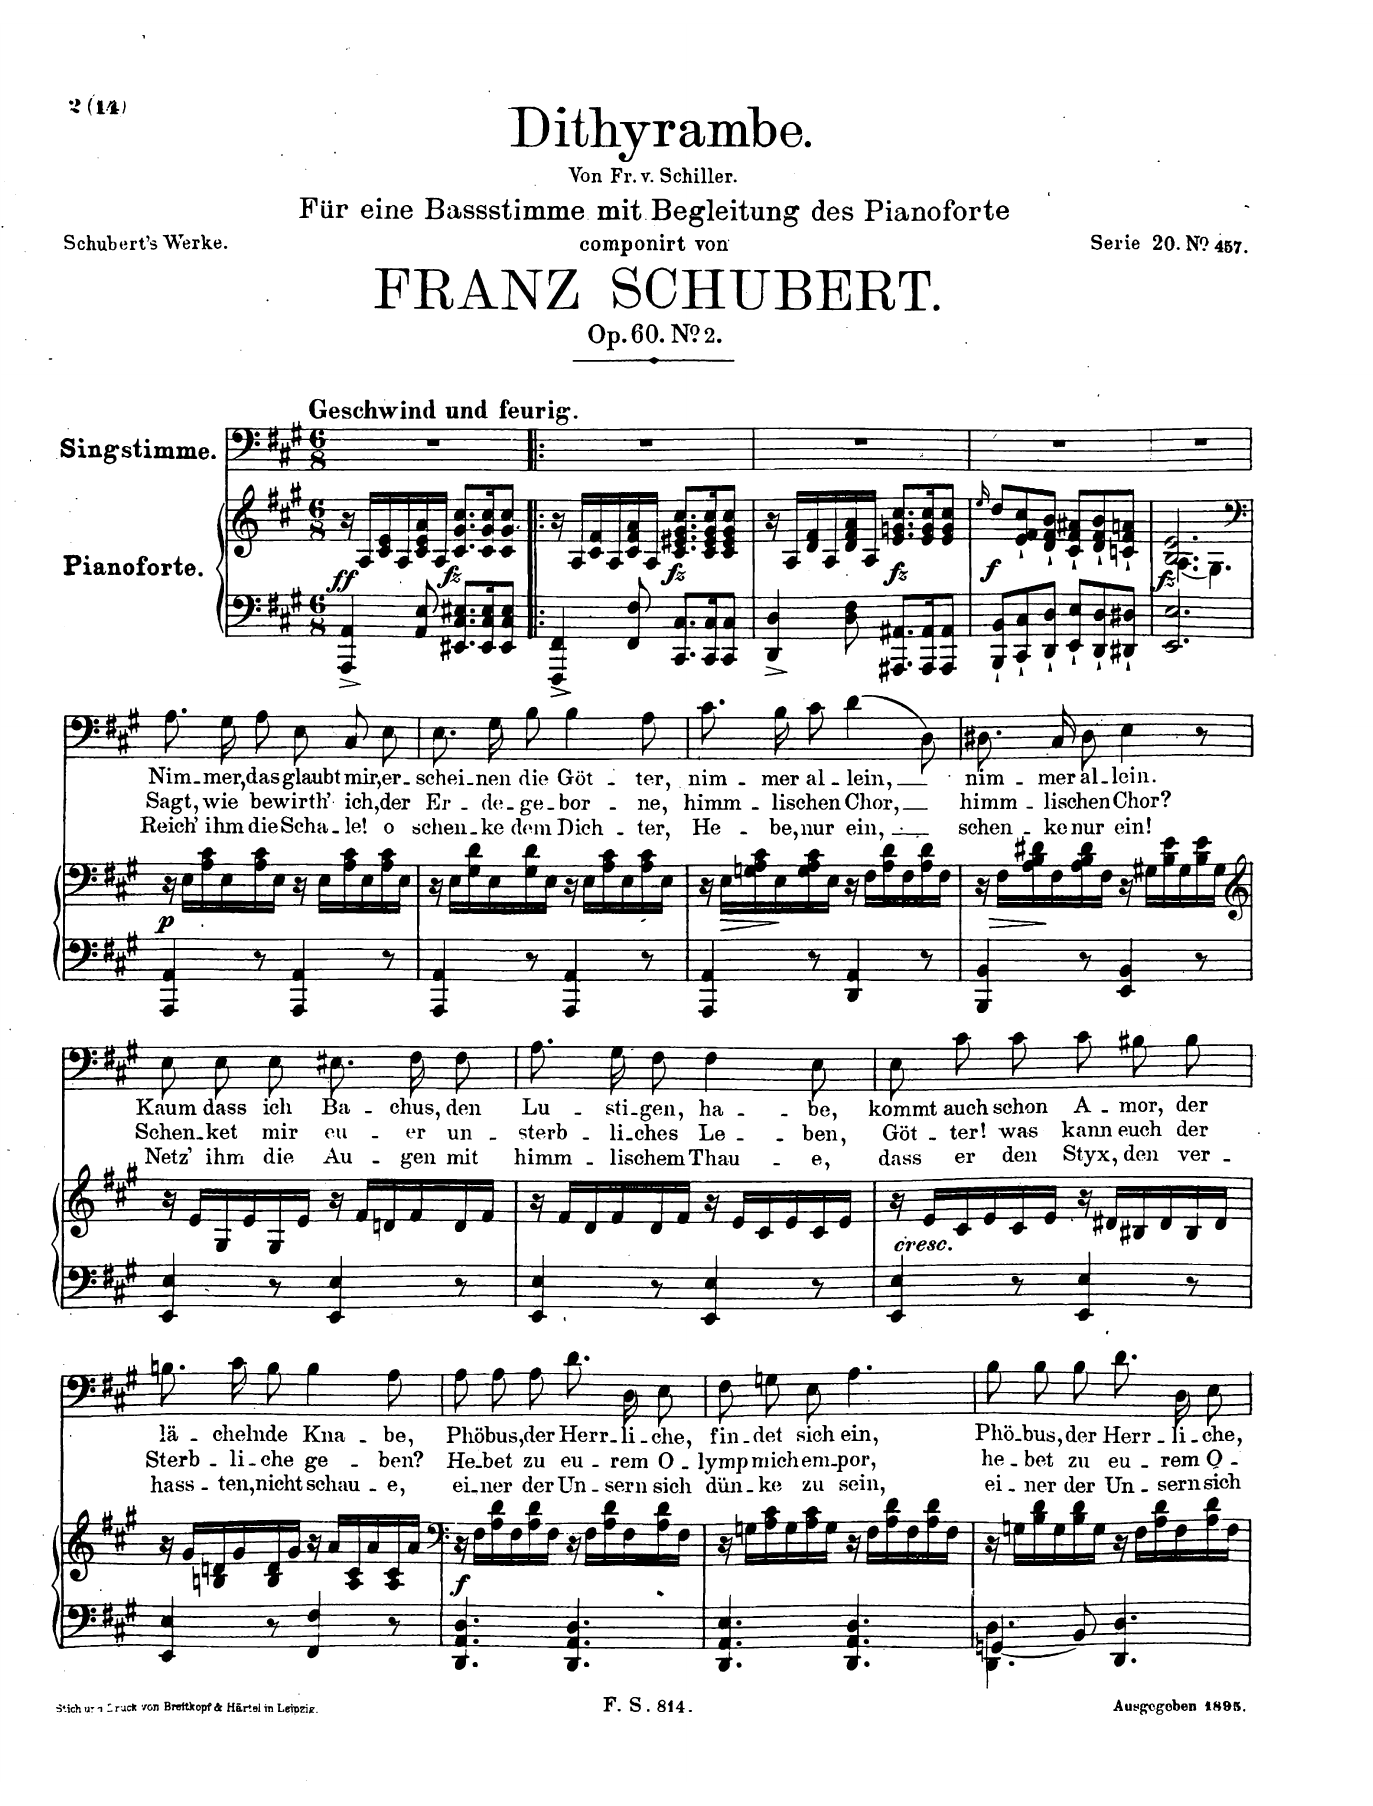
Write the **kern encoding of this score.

**kern	**kern	**dynam	**kern	**text	**text	**text
*part2	*part2	*part2	*part1	*part1	*part1	*part1
*staff3	*staff2	*staff2/3	*staff1	*staff1	*staff1	*staff1
*I"Pianoforte	*	*	*I"Voice	*	*	*
*I'Pno	*	*	*	*	*	*
*clefF4	*clefG2	*	*clefF4	*	*	*
*k[f#c#g#]	*k[f#c#g#]	*	*k[f#c#g#]	*	*	*
*M6/8	*M6/8	*	*M6/8	*	*	*
=1	=1	=1	=1	=1	=1	=1
!	!	!	!LO:TX:a:B:t=Geschwind und feurig.	!	!	!
!	!	!LO:DY:a=2	!	!	!	!
4AAA/^ 4AA/^	16r	ff	2.r	.	.	.
.	16A/LL	.	.	.	.	.
.	16c#/ 16e/	.	.	.	.	.
.	16A/	.	.	.	.	.
8AA/ 8E/	16c#/ 16e/ 16a/	.	.	.	.	.
.	16A/JJ	.	.	.	.	.
!	!	!LO:DY:a=2	!	!	!	!
8.EE#X/ 8.C#/ 8.E#X/L	8.c#/ 8.g#/ 8.cc#/L	fz	.	.	.	.
16EE#/ 16C#/ 16E#/K	16c#/ 16g#/ 16cc#/K	.	.	.	.	.
8EE#/ 8C#/ 8E#/J	8c#/ 8g#/ 8cc#/J	.	.	.	.	.
=2!|:	=2!|:	=2!|:	=2!|:	=2!|:	=2!|:	=2!|:
4FFF#/^ 4FF#/^	16r	.	2.r	.	.	.
.	16A/LL	.	.	.	.	.
.	16c#/ 16f#/	.	.	.	.	.
.	16A/	.	.	.	.	.
8FF#/ 8F#/	16c#/ 16f#/ 16a/	.	.	.	.	.
.	16A/JJ	.	.	.	.	.
!	!	!LO:DY:b=2	!	!	!	!
8.CC#/ 8.C#/L	8.c#/ 8.e#X/ 8.g#/ 8.cc#/L	fz	.	.	.	.
16CC#/ 16C#/K	16c#/ 16e#/ 16g#/ 16cc#/K	.	.	.	.	.
8CC#/ 8C#/J	8c#/ 8e#/ 8g#/ 8cc#/J	.	.	.	.	.
=3	=3	=3	=3	=3	=3	=3
4DD/^ 4D/^	16r	.	2.r	.	.	.
.	16A/LL	.	.	.	.	.
.	16d/ 16f#/	.	.	.	.	.
.	16A/	.	.	.	.	.
8D\ 8F#\	16d/ 16f#/ 16a/	.	.	.	.	.
.	16A/JJ	.	.	.	.	.
!	!	!LO:DY:b=2	!	!	!	!
8.AAA#X/ 8.AA#X/L	8.e/ 8.gn/ 8.cc#/L	fz	.	.	.	.
16AAA#/ 16AA#/K	16e/ 16g/ 16cc#/K	.	.	.	.	.
8AAA#/ 8AA#/J	8e/ 8g/ 8cc#/J	.	.	.	.	.
=4	=4	=4	=4	=4	=4	=4
.	16qee/	.	.	.	.	.
!	!	!LO:DY:b=2	!	!	!	!
8BBB/` 8BB/`L	8dd/L	f	2.r	.	.	.
8CC#/` 8C#/`	8e/` 8f#/` 8cc#/`	.	.	.	.	.
8DD/` 8D/`J	8d/` 8f#/` 8b/`J	.	.	.	.	.
8EE/` 8E/`L	8c#/` 8f#/` 8a#X/`L	.	.	.	.	.
8DD/` 8D/`	8d/` 8f#/` 8b/`	.	.	.	.	.
8DD#X/` 8D#X/`J	8cn/` 8f#/` 8an/`J	.	.	.	.	.
=5	=5	=5	=5	=5	=5	=5
*	*^	*	*	*	*	*
!	!	!	!LO:DY:a=2	!	!	!	!
2.EE/ 2.E/	2.B/ 2.e/	(4.A\	fz	2.r	.	.	.
.	.	4.G#\)	.	.	.	.	.
*	*v	*v	*	*	*	*	*
=6	=6	=6	=6	=6	=6	=6
*	*clefF4	*	*	*	*	*
*	*^	*	*	*	*	*
!	!	!	!LO:DY:a=2	!	!	!	!
*	*v	*v	*	*	*	*	*
4AAA/ 4AA/	16r	p	8.A\L	Nim-	Sagt,	Reich’
.	16E\LL	.	.	.	.	.
.	16A\ 16c#\	.	.	.	.	.
.	16E\	.	16G#\K	-mer,	wie	ihm
8r	16A\ 16c#\	.	8A\J	das	be-	die
.	16E\JJ	.	.	.	.	.
4AAA/ 4AA/	16r	.	8E\L	glaubt	-wirth’	Scha-
.	16E\LL	.	.	.	.	.
.	16A\ 16c#\	.	8C#\	mir,	ich,	-le!
.	16E\	.	.	.	.	.
8r	16A\ 16c#\	.	8E\J	er-	der	o
.	16E\JJ	.	.	.	.	.
=7	=7	=7	=7	=7	=7	=7
4AAA/ 4AA/	16r	.	8.E\L	-schei-	Er-	schen-
.	16E\LL	.	.	.	.	.
.	16G#\ 16d\	.	.	.	.	.
.	16E\	.	16G#\K	-nen	-de-	-ke
8r	16G#\ 16d\	.	8B\J	die	-ge-	dem
.	16E\JJ	.	.	.	.	.
4AAA/ 4AA/	16r	.	4B\	Göt-	-bor-	Dich-
.	16E\LL	.	.	.	.	.
.	16A\ 16c#\	.	.	.	.	.
.	16E\	.	.	.	.	.
8r	16A\ 16c#\	.	8A\	-ter,	-ne,	-ter,
.	16E\JJ	.	.	.	.	.
=8	=8	=8	=8	=8	=8	=8
4AAA/ 4AA/	16r	.	8.c#\L	nim-	himm-	He-
!	!	!LO:HP:b	!	!	!	!
.	16E\LL	>	.	.	.	.
.	16Gn\ 16A\ 16c#\	.	.	.	.	.
.	16E\	]	16B\K	-mer	-li-	-be,
8r	16G\ 16A\ 16c#\	.	8c#\J	al-	-schen	nur
.	16E\JJ	.	.	.	.	.
4DD/ 4AA/	16r	.	(4d\	-lein,	Chor,	ein,
.	16F#\LL	.	.	.	.	.
.	16A\ 16d\	.	.	.	.	.
.	16F#\	.	.	.	.	.
8r	16A\ 16d\	.	8D\)	.	.	.
.	16F#\JJ	.	.	.	.	.
=9	=9	=9	=9	=9	=9	=9
4BBB/ 4BB/	16r	.	8.D#X\L	nim-	himm-	schen-
!	!	!LO:HP:b	!	!	!	!
.	16F#\LL	>	.	.	.	.
.	16A\ 16B\ 16d#X\	.	.	.	.	.
.	16F#\	]	16C#\K	-mer	-li-	-ke
8r	16A\ 16B\ 16d#\	.	8D#\J	al-	-schen	nur
.	16F#\JJ	.	.	.	.	.
4EE/ 4BB/	16r	.	4E\	-lein.	Chor?	ein!
.	16G#X\LL	.	.	.	.	.
.	16B\ 16e\	.	.	.	.	.
.	16G#\	.	.	.	.	.
8r	16B\ 16e\	.	8r	.	.	.
.	16G#\JJ	.	.	.	.	.
=10	=10	=10	=10	=10	=10	=10
*	*clefG2	*	*	*	*	*
4EE/ 4E/	16r	.	8E\L	Kaum	Schen-	Netz’
.	16e/LL	.	.	.	.	.
.	16G#/	.	8E\	dass	-ket	ihm
.	16e/	.	.	.	.	.
8r	16G#/	.	8E\J	ich	mir	die
.	16e/JJ	.	.	.	.	.
4EE/ 4E/	16r	.	8.E#X\L	Ba-	eu-	Au-
.	16f#/LL	.	.	.	.	.
.	16dn/	.	.	.	.	.
.	16f#/	.	16F#\K	-chus,	-er	-gen
8r	16d/	.	8F#\J	den	un-	mit
.	16f#/JJ	.	.	.	.	.
=11	=11	=11	=11	=11	=11	=11
4EE/ 4E/	16r	.	8.A\L	Lu-	-sterb-	himm-
.	16f#/LL	.	.	.	.	.
.	16d/	.	.	.	.	.
.	16f#/	.	16G#\K	-sti-	-li-	-li-
8r	16d/	.	8F#\J	-gen,	-ches	-schem
.	16f#/JJ	.	.	.	.	.
4EE/ 4E/	16r	.	4F#\	ha-	Le-	Tau-
.	16e/LL	.	.	.	.	.
.	16c#/	.	.	.	.	.
.	16e/	.	.	.	.	.
8r	16c#/	.	8En\	-be,	-ben,	-e,
.	16e/JJ	.	.	.	.	.
=12	=12	=12	=12	=12	=12	=12
!LO:TX:a:i:t=cresc.	!	!	!	!	!	!
4EE/ 4E/	16r	.	8E\L	kommt	Göt-	dass
.	16e/LL	.	.	.	.	.
.	16c#/	.	8c#\	auch	-ter!	er
.	16e/	.	.	.	.	.
8r	16c#/	.	8c#\J	schon	was	den
.	16e/JJ	.	.	.	.	.
4EE/ 4E/	16r	.	8c#\L	A-	kann	Styx,
.	16d#X/LL	.	.	.	.	.
.	16B#X/	.	8B#X\	-mor,	euch	den
.	16d#/	.	.	.	.	.
8r	16B#/	.	8B#\J	der	der	ver-
.	16d#/JJ	.	.	.	.	.
=13	=13	=13	=13	=13	=13	=13
4EE/ 4E/	16r	.	8.Bn\L	lä-	Sterb-	hass-
.	16g#/LL	.	.	.	.	.
.	16Bn/ 16dn/	.	.	.	.	.
.	16g#/	.	16c#\K	-cheln-	-li-	-ten,
8r	16B/ 16d/	.	8B\J	-de	-che	nicht
.	16g#/JJ	.	.	.	.	.
4FF#/ 4F#/	16r	.	4B\	Kna-	ge-	schau-
.	16a/LL	.	.	.	.	.
.	16A/ 16c#/	.	.	.	.	.
.	16a/	.	.	.	.	.
8r	16A/ 16c#/	.	8A\	-be,	-ben?	-e,
.	16a/JJ	.	.	.	.	.
=14	=14	=14	=14	=14	=14	=14
*	*clefF4	*	*	*	*	*
!	!	!LO:DY:b=2	!	!	!	!
4.DD/ 4.AA/ 4.D/	16r	f	8A\L	Phö-	He-	ei-
.	16F#\LL	.	.	.	.	.
.	16A\ 16d\	.	8A\	-bus,	-bet	-ner
.	16F#\	.	.	.	.	.
.	16A\ 16d\	.	8A\J	der	zu	der
.	16F#\JJ	.	.	.	.	.
4.DD/ 4.AA/ 4.D/	16r	.	8.d\L	Herr-	eu-	Un-
.	16F#\LL	.	.	.	.	.
.	16A\ 16d\	.	.	.	.	.
.	16F#\	.	16D\K	-li-	-rem	-sern
.	16A\ 16d\	.	8E\J	-che,	O-	sich
.	16F#\JJ	.	.	.	.	.
=15	=15	=15	=15	=15	=15	=15
4.DD/ 4.AA/ 4.E/	16r	.	8F#\L	fin-	-lymp	dün-
.	16Gn\LL	.	.	.	.	.
.	16A\ 16c#\	.	8Gn\	-det	mich	-ke
.	16G\	.	.	.	.	.
.	16A\ 16c#\	.	8E\J	sich	em-	zu
.	16G\JJ	.	.	.	.	.
4.DD/ 4.AA/ 4.D/	16r	.	4.A\	ein,	-por,	sein,
.	16F#\LL	.	.	.	.	.
.	16A\ 16d\	.	.	.	.	.
.	16F#\	.	.	.	.	.
.	16A\ 16d\	.	.	.	.	.
.	16F#\JJ	.	.	.	.	.
=16	=16	=16	=16	=16	=16	=16
*^	*	*	*	*	*	*
4GGn/	4.DD\ 4.D\	16r	.	8B\L	Phö-	he-	ei-
.	.	16Gn\LL	.	.	.	.	.
.	.	16B\ 16d\	.	8B\	-bus,	-bet	-ner
.	.	16G\	.	.	.	.	.
8BB/	.	16B\ 16d\	.	8B\J	der	zu	der
.	.	16G\JJ	.	.	.	.	.
4.DD/ 4.D/	4.ryy	16r	.	8.d\L	Herr-	eu-	Un-
.	.	16F#\LL	.	.	.	.	.
.	.	16A\ 16d\	.	.	.	.	.
.	.	16F#\	.	16D\K	-li-	-rem	-sern
.	.	16A\ 16d\	.	8E\J	-che,	O-	sich
.	.	16F#\JJ	.	.	.	.	.
*v	*v	*	*	*	*	*	*
=	=	=	=	=	=	=
*-	*-	*-	*-	*-	*-	*-
